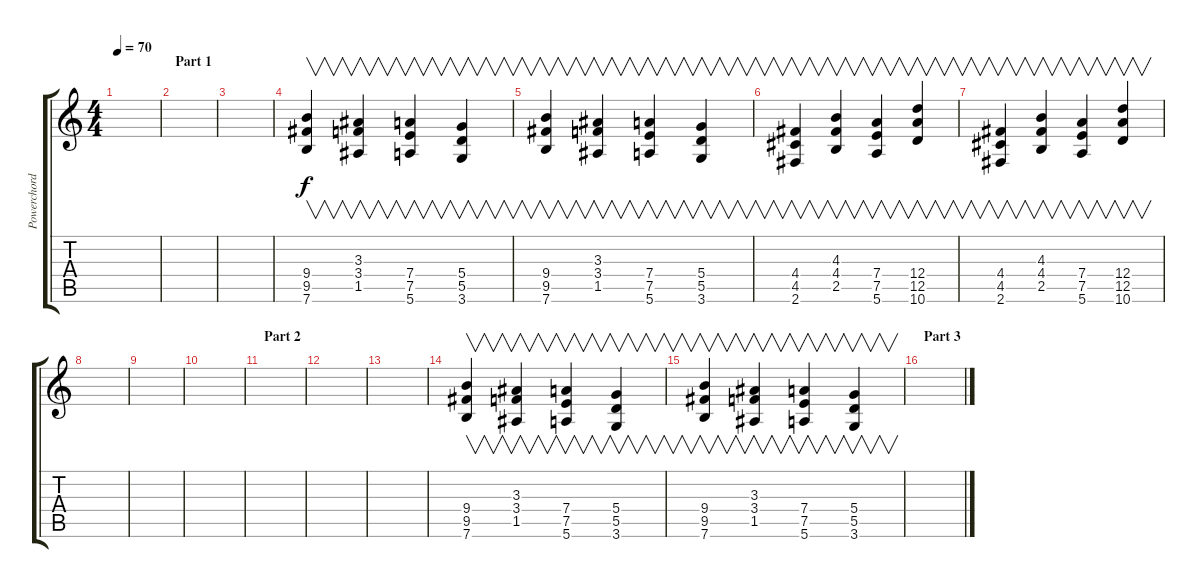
\track ("Powerchords Guitar (Burnz)" "Powerchord") {instrument distortionguitar}
\staff {score tabs}
\tuning (E4 B3 G3 D3 A2 E2) {hide}
\ts (4 4)
\tempo 70
\clef g2
\ks c
|
\section ("" "Part 1")
|
|
(9.4 9.5 7.6).4{v} (3.3 3.4 1.5).4{v} (7.4 7.5 5.6).4{v} (5.4 5.5 3.6).4{v} |
(9.4 9.5 7.6).4{v} (3.3 3.4 1.5).4{v} (7.4 7.5 5.6).4{v} (5.4 5.5 3.6).4{v} |
(4.4 4.5 2.6).4{v} (4.3 4.4 2.5).4{v} (7.4 7.5 5.6).4{v} (12.4 12.5 10.6).4{v} |
(4.4 4.5 2.6).4{v} (4.3 4.4 2.5).4{v} (7.4 7.5 5.6).4{v} (12.4 12.5 10.6).4{v} |
|
|
|
\section ("" "Part 2")
|
|
|
(9.4 9.5 7.6).4{v volume 0} (3.3 3.4 1.5).4{v} (7.4 7.5 5.6).4{v} (5.4 5.5 3.6).4{v} |
(9.4 9.5 7.6).4{v} (3.3 3.4 1.5).4{v} (7.4 7.5 5.6).4{v} (5.4 5.5 3.6).4{v} |
\section ("" "Part 3")
